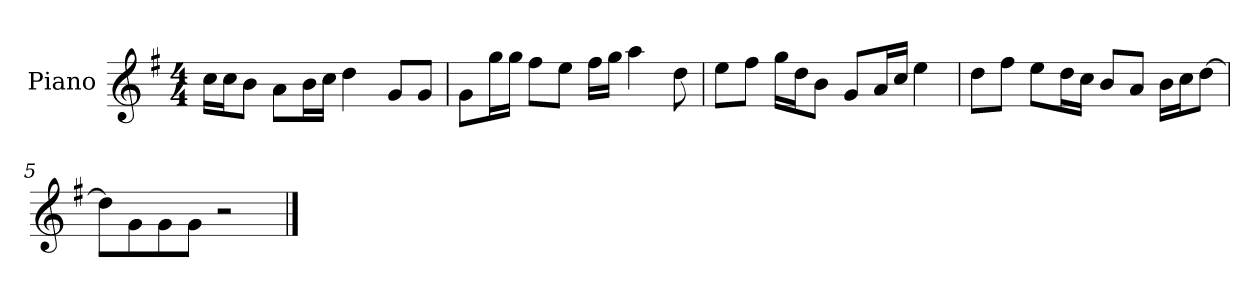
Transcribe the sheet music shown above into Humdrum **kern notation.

**kern
*part1
*staff1
*I"Piano
*I'P-no
*clefG2
*k[f#]
*M4/4
*MM90
=1
16cc\LL
16cc\J
8b\J
8a\L
16b\L
16cc\JJ
4dd\
8g/L
8g/J
=2
8g\L
16gg\L
16gg\JJ
8ff#\L
8ee\J
16ff#\LL
16gg\JJ
4aa\
8dd\
=3
8ee\L
8ff#\J
16gg\LL
16dd\J
8b\J
8g/L
16a/L
16cc/JJ
4ee\
=4
8dd\L
8ff#\J
8ee\L
16dd\L
16cc\JJ
8b/L
8a/J
16b\LL
16cc\J
[8dd\J
!!LO:LB:g=z
=5
8dd\L]
8g\
8g\
8g\J
2r
==
*-
